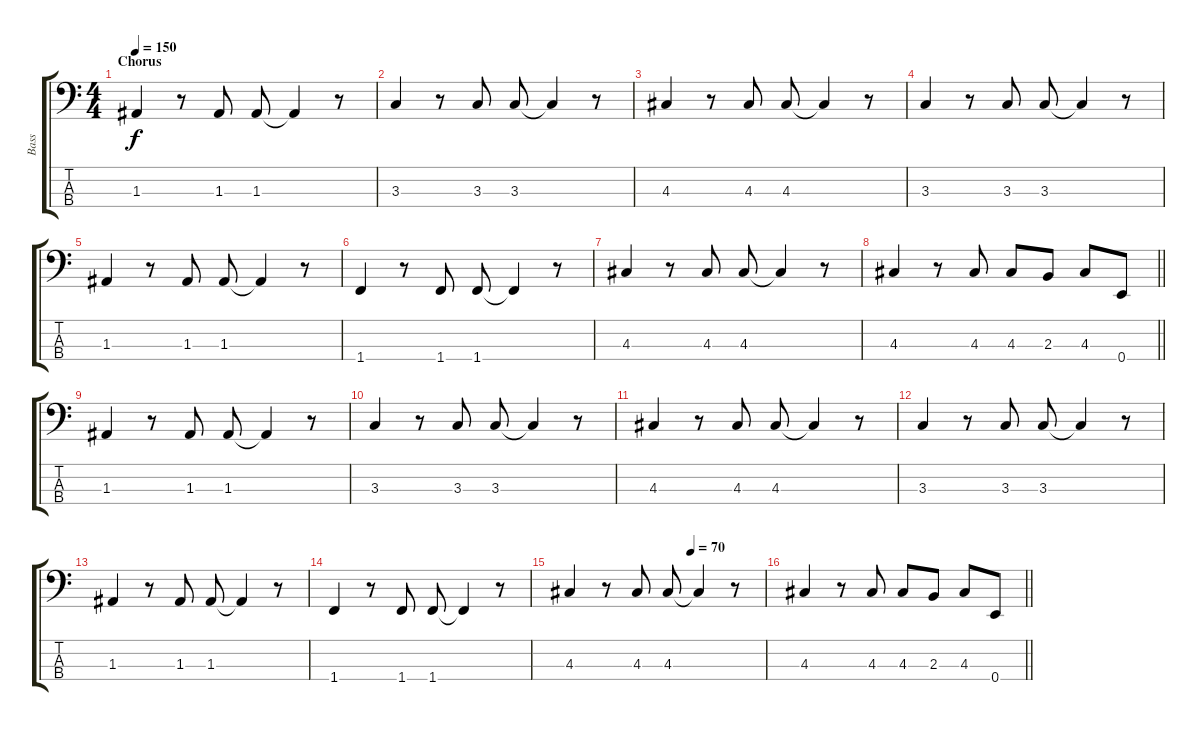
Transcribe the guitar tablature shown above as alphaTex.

\track ("Bass" "Bass") {instrument electricbasspick}
\staff {score tabs}
\tuning (G2 D2 A1 E1) {hide}
\ts (4 4)
\section ("" "Chorus")
\tempo 150
\clef f4
\ks c
1.3.4{dy f} r.8 1.3.8 1.3.8 1.3{t}.4 r.8 |
3.3.4 r.8 3.3.8 3.3.8 3.3{t}.4 r.8 |
4.3.4 r.8 4.3.8 4.3.8 4.3{t}.4 r.8 |
3.3.4 r.8 3.3.8 3.3.8 3.3{t}.4 r.8 |
1.3.4 r.8 1.3.8 1.3.8 1.3{t}.4 r.8 |
1.4.4 r.8 1.4.8 1.4.8 1.4{t}.4 r.8 |
4.3.4 r.8 4.3.8 4.3.8 4.3{t}.4 r.8 |
\barLineRight lightlight
4.3.4 r.8 4.3.8 4.3.8 2.3.8 4.3.8 0.4.8 |
1.3.4 r.8 1.3.8 1.3.8 1.3{t}.4 r.8 |
3.3.4 r.8 3.3.8 3.3.8 3.3{t}.4 r.8 |
4.3.4 r.8 4.3.8 4.3.8 4.3{t}.4 r.8 |
3.3.4 r.8 3.3.8 3.3.8 3.3{t}.4 r.8 |
1.3.4 r.8 1.3.8 1.3.8 1.3{t}.4 r.8 |
1.4.4 r.8 1.4.8 1.4.8 1.4{t}.4 r.8 |
\tempo (70 0.625)
4.3.4 r.8 4.3.8 4.3.8 4.3{t}.4 r.8 |
\barLineRight lightlight
4.3.4 r.8 4.3.8 4.3.8 2.3.8 4.3.8 0.4.8
